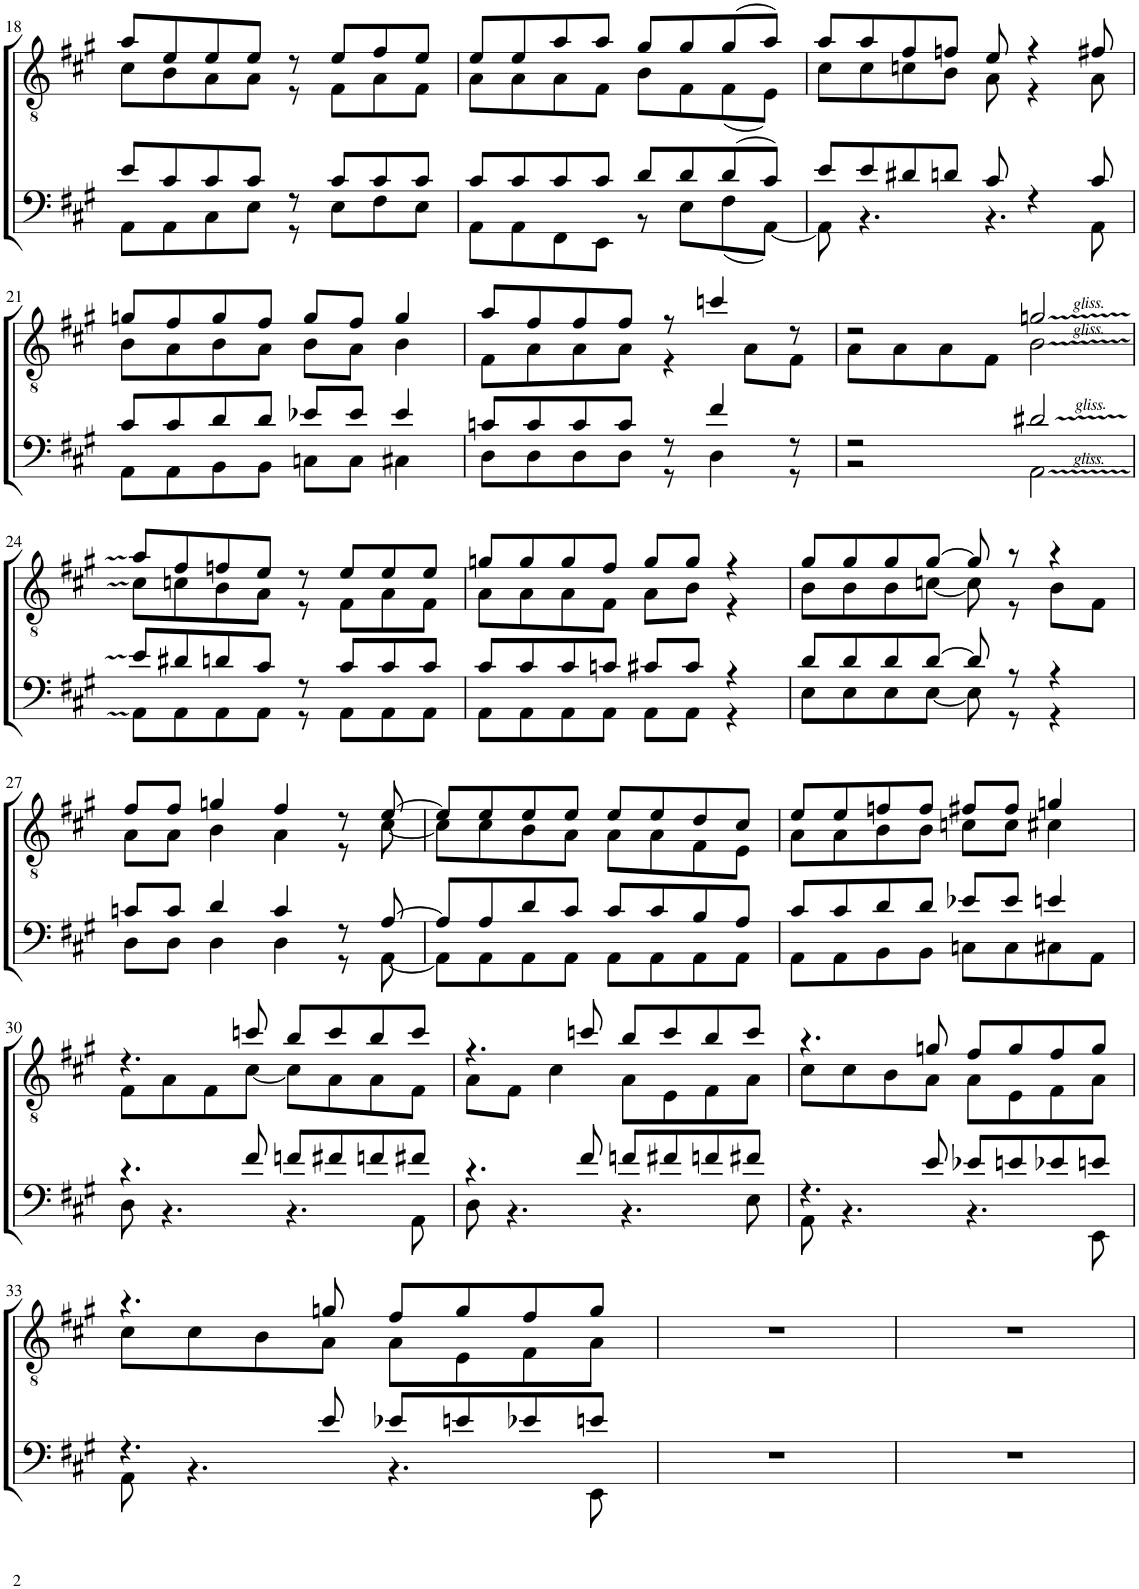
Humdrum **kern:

**kern	**kern
*part2	*part1
*staff2	*staff1
*I"BARI BASS	*I"TENOR LEAD
!!LO:PB:g=z
*clefF4	*clefGv2
*k[f#c#g#]	*k[f#c#g#]
*M4/4	*M4/4
*met(c)	*met(c)
=18	=18
*^	*^
8e/L	8AA\L	8a/L	8c#\L
8c#/	8AA\	8e/	8B\
8c#/	8C#\	8e/	8A\
8c#/J	8E\J	8e/J	8A\J
8r	8r	8r	8r
8c#/L	8E\L	8e/L	8F#\L
8c#/	8F#\	8f#/	8A\
8c#/J	8E\J	8e/J	8F#\J
=19	=19	=19	=19
8c#/L	8AA\L	8e/L	8A\L
8c#/	8AA\	8e/	8A\
8c#/	8FF#\	8a/	8A\
8c#/J	8EE\J	8a/J	8F#\J
8d/L	8r	8g#/L	8B\L
8d/	8E\L	8g#/	8F#\
(8d/	(8F#\	(8g#/	(8F#\
8c#/J)	[8AA\J)	8a/J)	8E\J)
=20	=20	=20	=20
8e/L	8AA\]	8a/L	8c#\L
8e/	4.r	8a/	8c#\
8d#X/	.	8f#/	8cn\
8dn/J	.	8fn/J	8B\J
8c#/	4.r	8e/	8A\
4r	.	4r	4r
8c#/	8AA\	8f#X/	8A\
!!LO:LB:g=z	!!
=21	=21	=21	=21
8c#/L	8AA\L	8gn/L	8B\L
8c#/	8AA\	8f#/	8A\
8d/	8BB\	8g/	8B\
8d/J	8BB\J	8f#/J	8A\J
8e-X/L	8Cn\L	8g/L	8B\L
8e-/J	8C\J	8f#/J	8A\J
4e-/	4C#X\	4g/	4B\
=22	=22	=22	=22
8cn/L	8D\L	8a/L	8F#\L
8c/	8D\	8f#/	8A\
8c/	8D\	8f#/	8A\
8c/J	8D\J	8f#/J	8A\J
8r	8r	8r	4r
4f#/	4D\	4ccn/	.
.	.	.	8A\L
8r	8r	8r	8F#\J
=23	=23	=23	=23
2r	2r	2r	8A\L
.	.	.	8A\
.	.	.	8A\
.	.	.	8F#\J
2d#X/	2AA\	2gn/	2B\
!!LO:LB:g=z	!!
=24	=24	=24	=24
8e/L	8AA\L	8a/L	8c#\L
8d#X/	8AA\	8f#/	8cn\
8dn/	8AA\	8fn/	8B\
8c#/J	8AA\J	8e/J	8A\J
8r	8r	8r	8r
8c#/L	8AA\L	8e/L	8F#\L
8c#/	8AA\	8e/	8A\
8c#/J	8AA\J	8e/J	8F#\J
=25	=25	=25	=25
8c#/L	8AA\L	8gn/L	8A\L
8c#/	8AA\	8g/	8A\
8c#/	8AA\	8g/	8A\
8cn/J	8AA\J	8f#/J	8F#\J
8c#X/L	8AA\L	8g/L	8A\L
8c#/J	8AA\J	8g/J	8B\J
4r	4r	4r	4r
=26	=26	=26	=26
8d/L	8E\L	8g#/L	8B\L
8d/	8E\	8g#/	8B\
8d/	8E\	8g#/	8B\
[8d/J	[8E\J	[8g#/J	[8cn\J
8d/]	8E\]	8g#/]	8c\]
8r	8r	8r	8r
4r	4r	4r	8B\L
.	.	.	8F#\J
!!LO:LB:g=z	!!
=27	=27	=27	=27
8cn/L	8D\L	8f#/L	8A\L
8c/J	8D\J	8f#/J	8A\J
4d/	4D\	4gn/	4B\
4c/	4D\	4f#/	4A\
8r	8r	8r	8r
[8A/	[8AA\	[8e/	[8c#\
=28	=28	=28	=28
8A/L]	8AA\L]	8e/L]	8c#\L]
8A/	8AA\	8e/	8c#\
8d/	8AA\	8e/	8B\
8c#/J	8AA\J	8e/J	8A\J
8c#/L	8AA\L	8e/L	8A\L
8c#/	8AA\	8e/	8A\
8B/	8AA\	8d/	8F#\
8A/J	8AA\J	8c#/J	8E\J
=29	=29	=29	=29
8c#/L	8AA\L	8e/L	8A\L
8c#/	8AA\	8e/	8A\
8d/	8BB\	8fn/	8B\
8d/J	8BB\J	8f/J	8B\J
8e-X/L	8Cn\L	8f#X/L	8cn\L
8e-/J	8C\	8f#/J	8c\J
4en/	8C#X\	4gn/	4c#X\
.	8AA\J	.	.
!!LO:LB:g=z	!!
=30	=30	=30	=30
4.r	8D\	4.r	8F#\L
.	4.r	.	8A\
.	.	.	8F#\
8f#/	.	8ccn/	[8c#\J
8fn/L	4.r	8b/L	8c#\L]
8f#X/	.	8cc/	8A\
8fn/	.	8b/	8A\
8f#X/J	8AA\	8cc/J	8F#\J
=31	=31	=31	=31
4.r	8D\	4.r	8A\L
.	4.r	.	8F#\J
.	.	.	4c#\
8f#/	.	8ccn/	.
8fn/L	4.r	8b/L	8A\L
8f#X/	.	8cc/	8E\
8fn/	.	8b/	8F#\
8f#X/J	8E\	8cc/J	8A\J
=32	=32	=32	=32
4.r	8AA\	4.r	8c#\L
.	4.r	.	8c#\
.	.	.	8B\
8e/	.	8gn/	8A\J
8e-X/L	4.r	8f#/L	8A\L
8en/	.	8g/	8E\
8e-X/	.	8f#/	8F#\
8en/J	8EE\	8g/J	8A\J
!!LO:LB:g=z	!!
=33	=33	=33	=33
4.r	8AA\	4.r	8c#\L
.	4.r	.	8c#\
.	.	.	8B\
8e/	.	8gn/	8A\J
8e-X/L	4.r	8f#/L	8A\L
8en/	.	8g/	8E\
8e-X/	.	8f#/	8F#\
8en/J	8EE\	8g/J	8A\J
*v	*v	*	*
*	*v	*v
=34	=34
1r	1r
=35	=35
1r	1r
=	=
*-	*-
